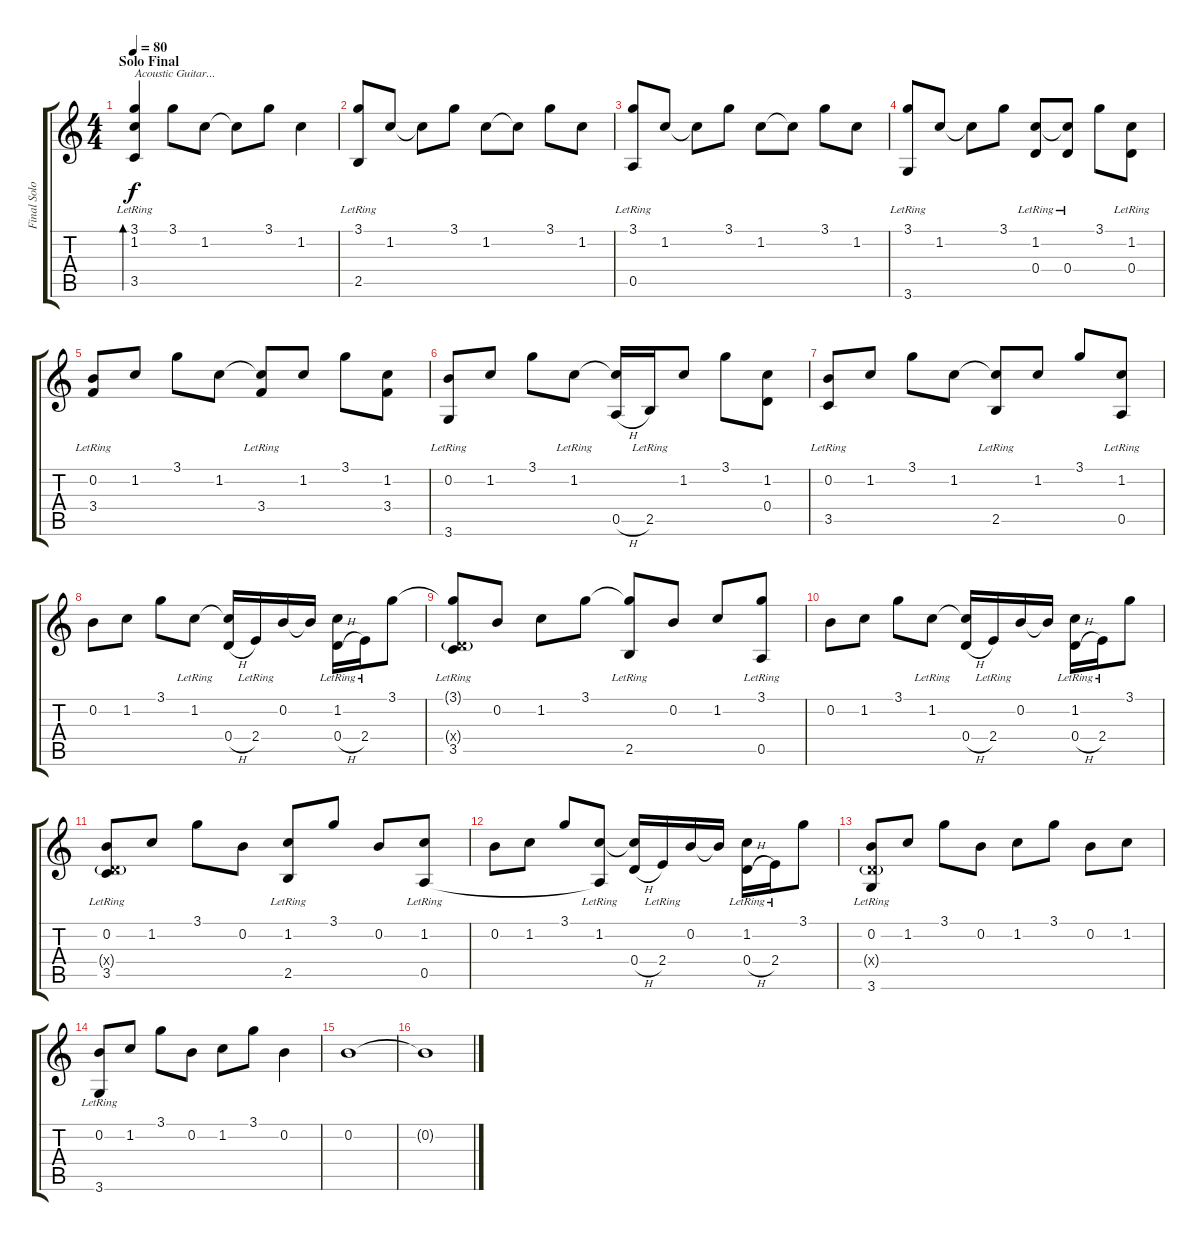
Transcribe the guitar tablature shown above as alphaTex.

\track ("Final Solo" "Final Solo") {instrument acousticguitarsteel}
\staff {score tabs}
\tuning (E4 B3 G3 D3 A2 E2) {hide}
\ts (4 4)
\section ("" "Solo Final")
\tempo 80
\clef g2
\ks c
(3.1 1.2 3.5{lr}).4{bd 120 txt "Acoustic Guitar..." dy f instrument acousticguitarsteel} 3.1.8 1.2.8 1.2{t}.8 3.1.8 1.2.4 |
(3.1 2.5{lr}).8 1.2.8 1.2{t}.8 3.1.8 1.2.8 1.2{t}.8 3.1.8 1.2.8 |
(3.1 0.5{lr}).8 1.2.8 1.2{t}.8 3.1.8 1.2.8 1.2{t}.8 3.1.8 1.2.8 |
(3.1 3.6{lr}).8 1.2.8 1.2{t}.8 3.1.8 (1.2 0.4{lr}).8 (1.2{t} 0.4{lr}).8 3.1.8 (1.2 0.4{lr}).8 |
(0.2 3.4{lr}).8 1.2.8 3.1.8 1.2.8 (1.2{t} 3.4{lr}).8 1.2.8 3.1.8 (1.2 3.4).8 |
(0.2 3.6{lr}).8 1.2.8 3.1.8 1.2{lr}.8 (1.2{t} 0.5{h}).16 2.5{lr}.16 1.2.8 3.1.8 (1.2 0.4).8 |
(0.2 3.5{lr}).8 1.2.8 3.1.8 1.2.8 (1.2{t} 2.5{lr}).8 1.2.8 3.1.8 (1.2 0.5{lr}).8 |
0.2.8 1.2.8 3.1.8 1.2{lr}.8 (1.2{t} 0.4{h}).16 2.4{lr}.16 0.2.16 0.2{t}.16 (1.2{lr} 0.4{h}).16 2.4{lr}.16 3.1.8 |
(3.1{t} 0.4{g x} 3.5{lr}).8 0.2.8 1.2.8 3.1.8 (3.1{t} 2.5{lr}).8 0.2.8 1.2.8 (3.1 0.5{lr}).8 |
0.2.8 1.2.8 3.1.8 1.2{lr}.8 (1.2{t} 0.4{h}).16 2.4{lr}.16 0.2.16 0.2{t}.16 (1.2{lr} 0.4{h}).16 2.4{lr}.16 3.1.8 |
(0.2 0.4{g x} 3.5{lr}).8 1.2.8 3.1.8 0.2.8 (1.2 2.5{lr}).8 3.1.8 0.2.8 (1.2 0.5{lr}).8 |
0.2.8 1.2.8 3.1.8 (1.2{lr} 0.5{t}).8 (1.2{t} 0.4{h}).16 2.4{lr}.16 0.2.16 0.2{t}.16 (1.2{lr} 0.4{h}).16 2.4{lr}.16 3.1.8 |
(0.2 0.4{g x} 3.6{lr}).8 1.2.8 3.1.8 0.2.8 1.2.8 3.1.8 0.2.8 1.2.8 |
(0.2 3.6{lr}).8 1.2.8 3.1.8 0.2.8 1.2.8 3.1.8 0.2.4 |
0.2.1 |
0.2{t}.1
